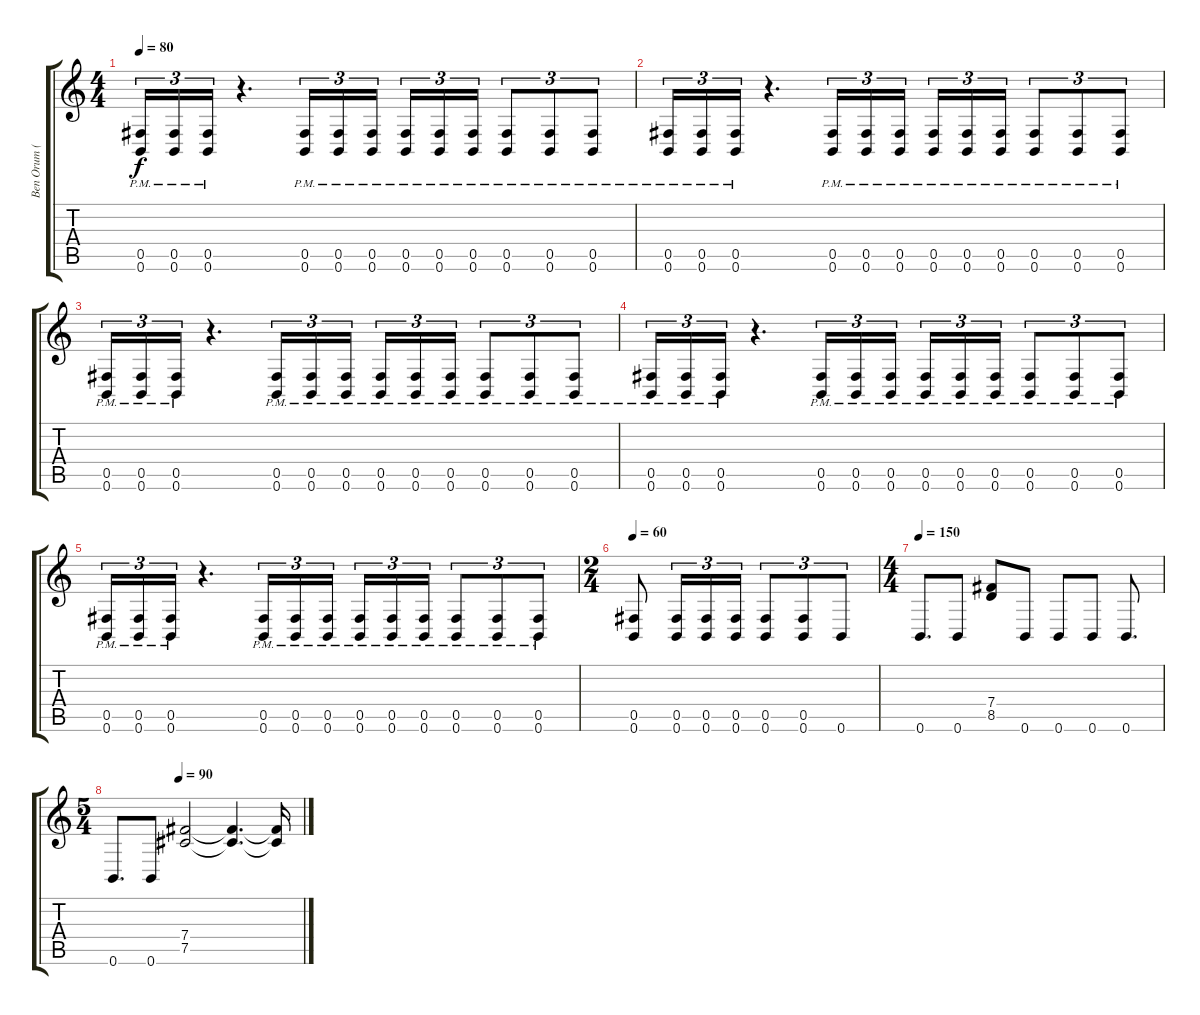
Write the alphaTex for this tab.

\track ("Ben Orum (Guitar)" "Ben Orum (") {instrument distortionguitar}
\staff {score tabs}
\tuning (Db4 Ab3 E3 B2 Gb2 B1) {hide}
\ts (4 4)
\tempo 80
\clef g2
\ks c
(0.5{pm} 0.6{pm}).16{tu (3 2) dy f} (0.5{pm} 0.6{pm}).16{tu (3 2)} (0.5{pm} 0.6{pm}).16{tu (3 2)} r.4{d} (0.5{pm} 0.6{pm}).16{tu (3 2)} (0.5{pm} 0.6{pm}).16{tu (3 2)} (0.5{pm} 0.6{pm}).16{tu (3 2) beam splitsecondary} (0.5{pm} 0.6{pm}).16{tu (3 2)} (0.5{pm} 0.6{pm}).16{tu (3 2)} (0.5{pm} 0.6{pm}).16{tu (3 2)} (0.5{pm} 0.6{pm}).8{tu (3 2)} (0.5{pm} 0.6{pm}).8{tu (3 2)} (0.5{pm} 0.6{pm}).8{tu (3 2)} |
(0.5{pm} 0.6{pm}).16{tu (3 2)} (0.5{pm} 0.6{pm}).16{tu (3 2)} (0.5{pm} 0.6{pm}).16{tu (3 2)} r.4{d} (0.5{pm} 0.6{pm}).16{tu (3 2)} (0.5{pm} 0.6{pm}).16{tu (3 2)} (0.5{pm} 0.6{pm}).16{tu (3 2) beam splitsecondary} (0.5{pm} 0.6{pm}).16{tu (3 2)} (0.5{pm} 0.6{pm}).16{tu (3 2)} (0.5{pm} 0.6{pm}).16{tu (3 2)} (0.5{pm} 0.6{pm}).8{tu (3 2)} (0.5{pm} 0.6{pm}).8{tu (3 2)} (0.5{pm} 0.6{pm}).8{tu (3 2)} |
(0.5{pm} 0.6{pm}).16{tu (3 2)} (0.5{pm} 0.6{pm}).16{tu (3 2)} (0.5{pm} 0.6{pm}).16{tu (3 2)} r.4{d} (0.5{pm} 0.6{pm}).16{tu (3 2)} (0.5{pm} 0.6{pm}).16{tu (3 2)} (0.5{pm} 0.6{pm}).16{tu (3 2) beam splitsecondary} (0.5{pm} 0.6{pm}).16{tu (3 2)} (0.5{pm} 0.6{pm}).16{tu (3 2)} (0.5{pm} 0.6{pm}).16{tu (3 2)} (0.5{pm} 0.6{pm}).8{tu (3 2)} (0.5{pm} 0.6{pm}).8{tu (3 2)} (0.5{pm} 0.6{pm}).8{tu (3 2)} |
(0.5{pm} 0.6{pm}).16{tu (3 2)} (0.5{pm} 0.6{pm}).16{tu (3 2)} (0.5{pm} 0.6{pm}).16{tu (3 2)} r.4{d} (0.5{pm} 0.6{pm}).16{tu (3 2)} (0.5{pm} 0.6{pm}).16{tu (3 2)} (0.5{pm} 0.6{pm}).16{tu (3 2) beam splitsecondary} (0.5{pm} 0.6{pm}).16{tu (3 2)} (0.5{pm} 0.6{pm}).16{tu (3 2)} (0.5{pm} 0.6{pm}).16{tu (3 2)} (0.5{pm} 0.6{pm}).8{tu (3 2)} (0.5{pm} 0.6{pm}).8{tu (3 2)} (0.5{pm} 0.6{pm}).8{tu (3 2)} |
(0.5{pm} 0.6{pm}).16{tu (3 2)} (0.5{pm} 0.6{pm}).16{tu (3 2)} (0.5{pm} 0.6{pm}).16{tu (3 2)} r.4{d} (0.5{pm} 0.6{pm}).16{tu (3 2)} (0.5{pm} 0.6{pm}).16{tu (3 2)} (0.5{pm} 0.6{pm}).16{tu (3 2) beam splitsecondary} (0.5{pm} 0.6{pm}).16{tu (3 2)} (0.5{pm} 0.6{pm}).16{tu (3 2)} (0.5{pm} 0.6{pm}).16{tu (3 2)} (0.5{pm} 0.6{pm}).8{tu (3 2)} (0.5{pm} 0.6{pm}).8{tu (3 2)} (0.5{pm} 0.6{pm}).8{tu (3 2)} |
\ts (2 4)
\tempo 60
(0.5 0.6).8 (0.5 0.6).16{tu (3 2)} (0.5 0.6).16{tu (3 2)} (0.5 0.6).16{tu (3 2)} (0.5 0.6).8{tu (3 2)} (0.5 0.6).8{tu (3 2)} 0.6.8{tu (3 2)} |
\ts (4 4)
\tempo 150
0.6.8{d} 0.6.8 (7.4 8.5).8 0.6.8 0.6.8 0.6.8 0.6.8{d} |
\ts (5 4)
\tempo (90 0.35)
0.6.8{d} 0.6.8 (7.4 7.5).2 (7.4{t} 7.5{t}).4{d} (7.4{t} 7.5{t}).16
